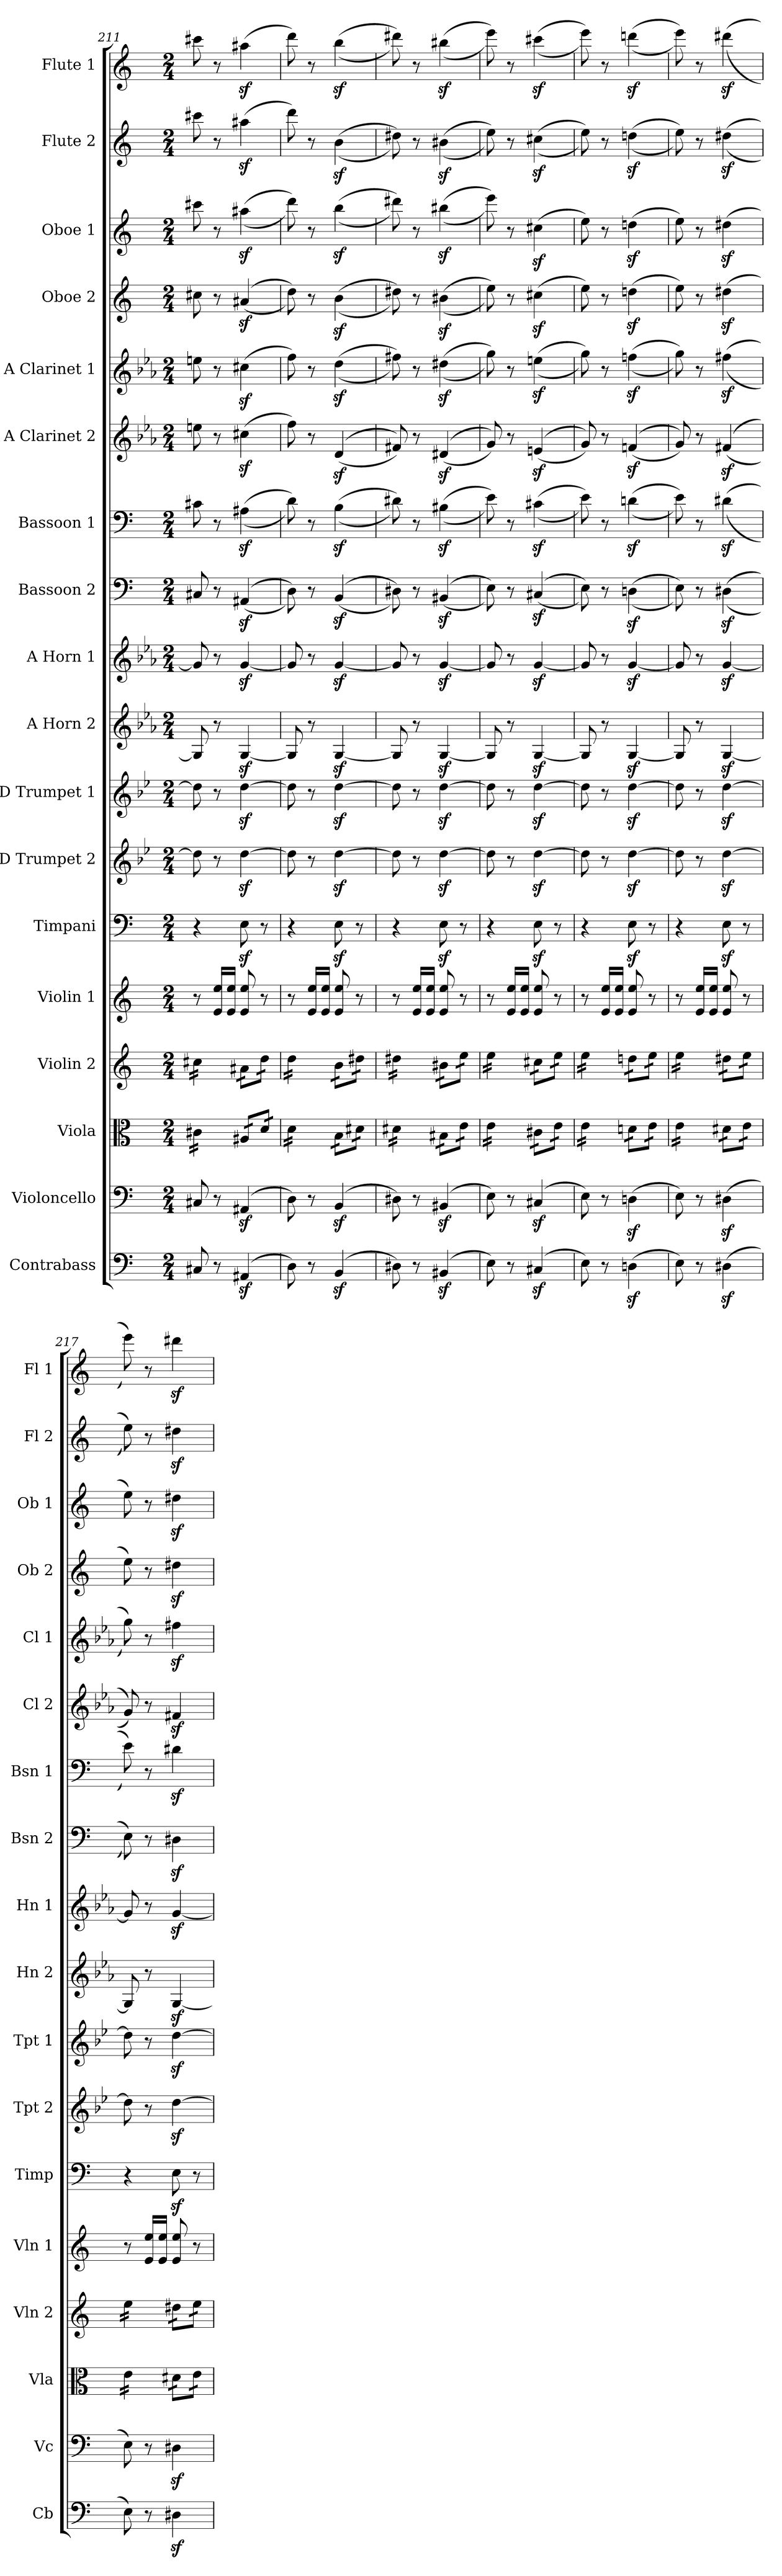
**kern	**kern	**kern	**kern	**kern	**kern	**kern	**kern	**kern	**kern	**kern	**kern	**kern	**kern	**kern	**kern	**kern	**kern
*part18	*part17	*part16	*part15	*part14	*part13	*part12	*part11	*part10	*part9	*part8	*part7	*part6	*part5	*part4	*part3	*part2	*part1
*staff18	*staff17	*staff16	*staff15	*staff14	*staff13	*staff12	*staff11	*staff10	*staff9	*staff8	*staff7	*staff6	*staff5	*staff4	*staff3	*staff2	*staff1
*I"Contrabass	*I"Violoncello	*I"Viola	*I"Violin 2	*I"Violin 1	*I"Timpani	*I"D Trumpet 2	*I"D Trumpet 1	*I"A Horn 2	*I"A Horn 1	*I"Bassoon 2	*I"Bassoon 1	*I"A Clarinet 2	*I"A Clarinet 1	*I"Oboe 2	*I"Oboe 1	*I"Flute 2	*I"Flute 1
*I'Cb	*I'Vc	*I'Vla	*I'Vln 2	*I'Vln 1	*I'Timp	*I'Tpt 2	*I'Tpt 1	*I'Hn 2	*I'Hn 1	*I'Bsn 2	*I'Bsn 1	*I'Cl 2	*I'Cl 1	*I'Ob 2	*I'Ob 1	*I'Fl 2	*I'Fl 1
*clefF4	*clefF4	*clefC3	*clefG2	*clefG2	*clefF4	*clefG2	*clefG2	*clefG2	*clefG2	*clefF4	*clefF4	*clefG2	*clefG2	*clefG2	*clefG2	*clefG2	*clefG2
*ITrd7c12	*	*	*	*	*	*ITrd-1c-2	*ITrd-1c-2	*ITrd2c3	*ITrd2c3	*	*	*ITrd2c3	*ITrd2c3	*	*	*	*
*k[]	*k[]	*k[]	*k[]	*k[]	*k[]	*k[]	*k[]	*k[]	*k[]	*k[]	*k[]	*k[]	*k[]	*k[]	*k[]	*k[]	*k[]
*M2/4	*M2/4	*M2/4	*M2/4	*M2/4	*M2/4	*M2/4	*M2/4	*M2/4	*M2/4	*M2/4	*M2/4	*M2/4	*M2/4	*M2/4	*M2/4	*M2/4	*M2/4
=211	=211	=211	=211	=211	=211	=211	=211	=211	=211	=211	=211	=211	=211	=211	=211	=211	=211
*	*	*tremolo	*	*	*	*	*	*	*	*	*	*	*	*	*	*	*
*	*	*	*tremolo	*	*	*	*	*	*	*	*	*	*	*	*	*	*
8CC#X/	8C#X/	16c#X\LL	16cc#X\LL	8r	4r	8ee\]	8ee\]	8E/]	8e/]	8C#X/	8c#X\	8cc#X\	8cc#X\	8cc#X\	8ccc#X\	8ccc#X\	8ccc#X\
.	.	16c#X\	16cc#X\	.	.	.	.	.	.	.	.	.	.	.	.	.	.
8r	8r	16c#\	16cc#\	16e/ 16ee/LL	.	8r	8r	8r	8r	8r	8r	8r	8r	8r	8r	8r	8r
.	.	16c#\JJ	16cc#\JJ	16e/ 16ee/JJ	.	.	.	.	.	.	.	.	.	.	.	.	.
(4AAA#Xz</	(4AA#Xz</	16A#X/LL	16a#X\LL	8e/ 8ee/	8Ez<\	[4eez<\	[4eez<\	[4Ez</	[4ez</	((4AA#Xz</	((4A#Xz<\	(4a#Xz<\	(4a#Xz<\	((4a#Xz</	((4aa#Xz<\	(4aa#Xz<\	(4aa#Xz<\
.	.	16A#X/	16a#X\	.	.	.	.	.	.	.	.	.	.	.	.	.	.
.	.	16d/	16dd\	8r	8r	.	.	.	.	.	.	.	.	.	.	.	.
.	.	16d/JJ	16dd\JJ	.	.	.	.	.	.	.	.	.	.	.	.	.	.
=212	=212	=212	=212	=212	=212	=212	=212	=212	=212	=212	=212	=212	=212	=212	=212	=212	=212
8DD\)	8D\)	16d\LL	16dd\LL	8r	4r	8ee\]	8ee\]	8E/]	8e/]	8D\))	8d\))	8dd\)	8dd\)	8dd\))	8ddd\))	8ddd\)	8ddd\)
.	.	16d\	16dd\	.	.	.	.	.	.	.	.	.	.	.	.	.	.
8r	8r	16d\	16dd\	16e/ 16ee/LL	.	8r	8r	8r	8r	8r	8r	8r	8r	8r	8r	8r	8r
.	.	16d\JJ	16dd\JJ	16e/ 16ee/JJ	.	.	.	.	.	.	.	.	.	.	.	.	.
(4BBBz</	(4BBz</	16B\LL	16b\LL	8e/ 8ee/	8Ez<\	[4eez<\	[4eez<\	[4Ez</	[4ez</	((4BBz</	((4Bz<\	((4Bz</	((4bz<\	((4bz<\	((4bbz<\	((4bz<\	((4bbz<\
.	.	16B\	16b\	.	.	.	.	.	.	.	.	.	.	.	.	.	.
.	.	16d#X\	16dd#X\	8r	8r	.	.	.	.	.	.	.	.	.	.	.	.
.	.	16d#X\JJ	16dd#X\JJ	.	.	.	.	.	.	.	.	.	.	.	.	.	.
=213	=213	=213	=213	=213	=213	=213	=213	=213	=213	=213	=213	=213	=213	=213	=213	=213	=213
8DD#X\)	8D#X\)	16d#X\LL	16dd#X\LL	8r	4r	8ee\]	8ee\]	8E/]	8e/]	8D#X\))	8d#X\))	8d#X/))	8dd#X\))	8dd#X\))	8ddd#X\))	8dd#X\))	8ddd#X\))
.	.	16d#X\	16dd#X\	.	.	.	.	.	.	.	.	.	.	.	.	.	.
8r	8r	16d#\	16dd#\	16e/ 16ee/LL	.	8r	8r	8r	8r	8r	8r	8r	8r	8r	8r	8r	8r
.	.	16d#\JJ	16dd#\JJ	16e/ 16ee/JJ	.	.	.	.	.	.	.	.	.	.	.	.	.
(4BBB#Xz</	(4BB#Xz</	16B#X\LL	16b#X\LL	8e/ 8ee/	8Ez<\	[4eez<\	[4eez<\	[4Ez</	[4ez</	((4BB#Xz</	((4B#Xz<\	((4B#Xz</	((4b#Xz<\	((4b#Xz<\	((4bb#Xz<\	((4b#Xz<\	((4bb#Xz<\
.	.	16B#X\	16b#X\	.	.	.	.	.	.	.	.	.	.	.	.	.	.
.	.	16e\	16ee\	8r	8r	.	.	.	.	.	.	.	.	.	.	.	.
.	.	16e\JJ	16ee\JJ	.	.	.	.	.	.	.	.	.	.	.	.	.	.
!!LO:PB:g=z
=214	=214	=214	=214	=214	=214	=214	=214	=214	=214	=214	=214	=214	=214	=214	=214	=214	=214
8EE\)	8E\)	16e\LL	16ee\LL	8r	4r	8ee\]	8ee\]	8E/]	8e/]	8E\))	8e\))	8e/))	8ee\))	8ee\))	8eee\))	8ee\))	8eee\))
.	.	16e\	16ee\	.	.	.	.	.	.	.	.	.	.	.	.	.	.
8r	8r	16e\	16ee\	16e/ 16ee/LL	.	8r	8r	8r	8r	8r	8r	8r	8r	8r	8r	8r	8r
.	.	16e\JJ	16ee\JJ	16e/ 16ee/JJ	.	.	.	.	.	.	.	.	.	.	.	.	.
(4CC#Xz</	(4C#Xz</	16c#X\LL	16cc#X\LL	8e/ 8ee/	8Ez<\	[4eez<\	[4eez<\	[4Ez</	[4ez</	((4C#Xz</	((4c#Xz<\	((4c#Xz</	((4cc#Xz<\	(4cc#Xz<\	(4cc#Xz<\	((4cc#Xz<\	((4ccc#Xz<\
.	.	16c#X\	16cc#X\	.	.	.	.	.	.	.	.	.	.	.	.	.	.
.	.	16e\	16ee\	8r	8r	.	.	.	.	.	.	.	.	.	.	.	.
.	.	16e\JJ	16ee\JJ	.	.	.	.	.	.	.	.	.	.	.	.	.	.
=215	=215	=215	=215	=215	=215	=215	=215	=215	=215	=215	=215	=215	=215	=215	=215	=215	=215
8EE\)	8E\)	16e\LL	16ee\LL	8r	4r	8ee\]	8ee\]	8E/]	8e/]	8E\))	8e\))	8e/))	8ee\))	8ee\)	8ee\)	8ee\))	8eee\))
.	.	16e\	16ee\	.	.	.	.	.	.	.	.	.	.	.	.	.	.
8r	8r	16e\	16ee\	16e/ 16ee/LL	.	8r	8r	8r	8r	8r	8r	8r	8r	8r	8r	8r	8r
.	.	16e\JJ	16ee\JJ	16e/ 16ee/JJ	.	.	.	.	.	.	.	.	.	.	.	.	.
(4DDnz<\	(4Dnz<\	16dn\LL	16ddn\LL	8e/ 8ee/	8Ez<\	[4eez<\	[4eez<\	[4Ez</	[4ez</	((4Dnz<\	((4dnz<\	((4dnz</	((4ddnz<\	(4ddnz<\	(4ddnz<\	((4ddnz<\	((4dddnz<\
.	.	16dn\	16ddn\	.	.	.	.	.	.	.	.	.	.	.	.	.	.
.	.	16e\	16ee\	8r	8r	.	.	.	.	.	.	.	.	.	.	.	.
.	.	16e\JJ	16ee\JJ	.	.	.	.	.	.	.	.	.	.	.	.	.	.
=216	=216	=216	=216	=216	=216	=216	=216	=216	=216	=216	=216	=216	=216	=216	=216	=216	=216
8EE\)	8E\)	16e\LL	16ee\LL	8r	4r	8ee\]	8ee\]	8E/]	8e/]	8E\))	8e\))	8e/))	8ee\))	8ee\)	8ee\)	8ee\))	8eee\))
.	.	16e\	16ee\	.	.	.	.	.	.	.	.	.	.	.	.	.	.
8r	8r	16e\	16ee\	16e/ 16ee/LL	.	8r	8r	8r	8r	8r	8r	8r	8r	8r	8r	8r	8r
.	.	16e\JJ	16ee\JJ	16e/ 16ee/JJ	.	.	.	.	.	.	.	.	.	.	.	.	.
(4DD#Xz<\	(4D#Xz<\	16d#X\LL	16dd#X\LL	8e/ 8ee/	8Ez<\	[4eez<\	[4eez<\	[4Ez</	[4ez</	((4D#Xz<\	((4d#Xz<\	((4d#Xz</	((4dd#Xz<\	(4dd#Xz<\	(4dd#Xz<\	((4dd#Xz<\	((4ddd#Xz<\
.	.	16d#X\	16dd#X\	.	.	.	.	.	.	.	.	.	.	.	.	.	.
.	.	16e\	16ee\	8r	8r	.	.	.	.	.	.	.	.	.	.	.	.
.	.	16e\JJ	16ee\JJ	.	.	.	.	.	.	.	.	.	.	.	.	.	.
=217	=217	=217	=217	=217	=217	=217	=217	=217	=217	=217	=217	=217	=217	=217	=217	=217	=217
8EE\)	8E\)	16e\LL	16ee\LL	8r	4r	8ee\]	8ee\]	8E/]	8e/]	8E\))	8e\))	8e/))	8ee\))	8ee\)	8ee\)	8ee\))	8eee\))
.	.	16e\	16ee\	.	.	.	.	.	.	.	.	.	.	.	.	.	.
8r	8r	16e\	16ee\	16e/ 16ee/LL	.	8r	8r	8r	8r	8r	8r	8r	8r	8r	8r	8r	8r
.	.	16e\JJ	16ee\JJ	16e/ 16ee/JJ	.	.	.	.	.	.	.	.	.	.	.	.	.
4DD#Xz<\	4D#Xz<\	16d#X\LL	16dd#X\LL	8e/ 8ee/	8Ez<\	[4eez<\	[4eez<\	[4Ez</	[4ez</	4D#Xz<\	4d#Xz<\	4d#Xz</	4dd#Xz<\	4dd#Xz<\	4dd#Xz<\	4dd#Xz<\	4ddd#Xz<\
.	.	16d#X\	16dd#X\	.	.	.	.	.	.	.	.	.	.	.	.	.	.
.	.	16e\	16ee\	8r	8r	.	.	.	.	.	.	.	.	.	.	.	.
.	.	16e\JJ	16ee\JJ	.	.	.	.	.	.	.	.	.	.	.	.	.	.
*	*	*	*Xtremolo	*	*	*	*	*	*	*	*	*	*	*	*	*	*
*	*	*Xtremolo	*	*	*	*	*	*	*	*	*	*	*	*	*	*	*
=	=	=	=	=	=	=	=	=	=	=	=	=	=	=	=	=	=
*-	*-	*-	*-	*-	*-	*-	*-	*-	*-	*-	*-	*-	*-	*-	*-	*-	*-
